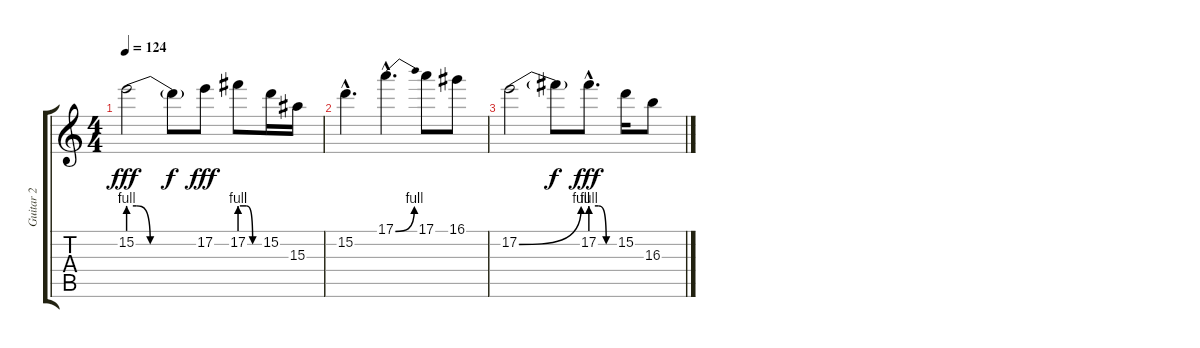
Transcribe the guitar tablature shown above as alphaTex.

\track ("Guitar 2" "Guitar 2") {instrument distortionguitar}
\staff {score tabs}
\tuning (E4 B3 G3 D3 A2 E2) {hide}
\ts (4 4)
\tempo 124
\clef g2
\ks c
15.2{be (custom 0 4 7 4 19 0 25 0 40 0 60 0)}.2{dy fff} 15.2{t}.8{dy f} 17.2.8{dy fff} 17.2{be (custom 0 4 20 4 40 0 60 0)}.8 15.2.16 15.3.16 |
15.2{hac}.4{d volume 0} 17.1{be (bend 0 0 60 4) hac}.4{d} 17.1.8 16.1.8 |
17.2{be (bend 0 0 60 4)}.2 17.2{t}.8{dy f} 17.2{be (custom 0 4 20 4 40 0 60 0) hac}.8{d dy fff} 15.2.16 16.3.8
